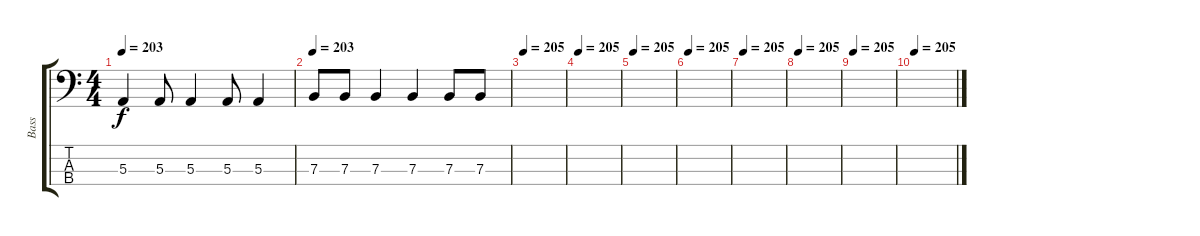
\track ("Bass" "Bass") {instrument electricbasspick}
\staff {score tabs}
\tuning (D2 A1 E1 B0) {hide}
\ts (4 4)
\tempo 203
\clef f4
\ks c
5.3.4{dy f} 5.3.8 5.3.4 5.3.8 5.3.4 |
\tempo 203
7.3.8 7.3.8 7.3.4 7.3.4 7.3.8 7.3.8 |
\tempo 205
|
\tempo 205
|
\tempo 205
|
\tempo 205
|
\tempo 205
|
\tempo 205
|
\tempo 205
|
\tempo 205
